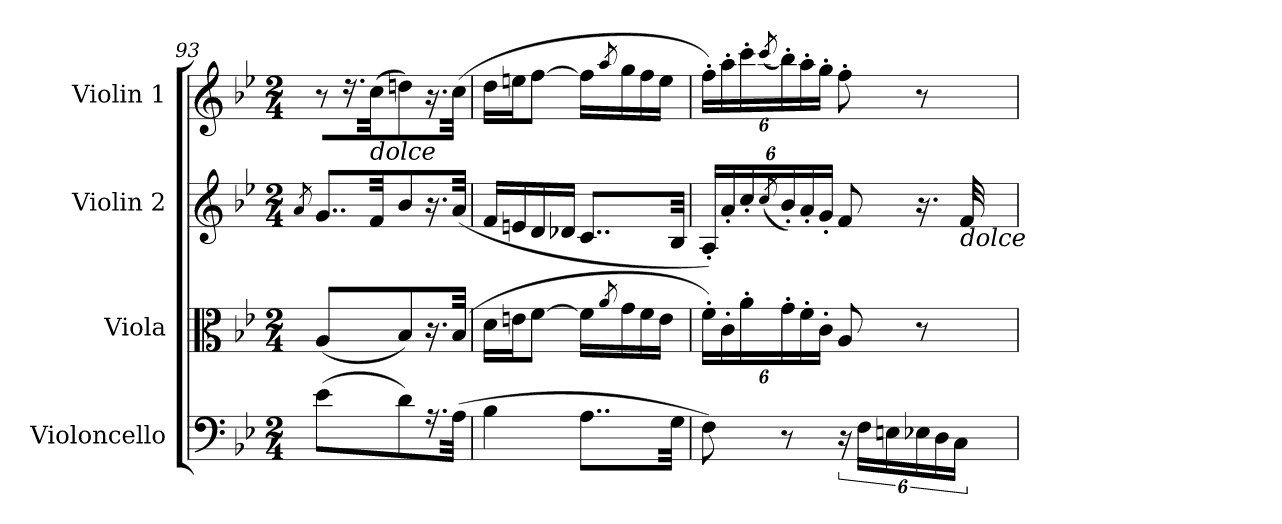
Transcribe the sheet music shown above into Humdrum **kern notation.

**kern	**kern	**kern	**kern
*part4	*part3	*part2	*part1
*staff4	*staff3	*staff2	*staff1
*I"Violoncello	*I"Viola	*I"Violin 2	*I"Violin 1
*I'Vc	*I'Vla	*I'Vln	*I'Vln
!!LO:PB:g=z
*clefF4	*clefC3	*clefG2	*clefG2
*k[b-e-]	*k[b-e-]	*k[b-e-]	*k[b-e-]
*M2/4	*M2/4	*M2/4	*M2/4
=93	=93	=93	=93
.	.	8qa/	.
(4e-\	(4A/	8..g/L	8r
.	.	.	16.r
!	!	!	!LO:TX:b:i:t=dolce
.	.	32f/Jkk	(32cc\KKL
8d\L)	8B-/L)	8b-/L	8ddn\)
16.r	16.r	16.r	16.r
(32A\JJk	(32B-/JJk	(32a/JJk	(32cc\JJk
=94	=94	=94	=94
4B-\	16d\LL	16f/LL	16dd\LL
.	16en\J	16en/	16een\J
.	[8f\J	16d/	[8ff\J
.	.	16d-X/JJ	.
8..A\L	16f\LL]	8..c/L	16ff\LL]
.	8qa/	.	8qaa/
.	16g\	.	16gg\
.	16f\	.	16ff\
.	16e\JJ	.	16ee\JJ
32G\Jkk	.	32B-/Jkk	.
=95	=95	=95	=95
*	*Xbrackettup	*Xbrackettup	*Xbrackettup
8F\)	24f'\LL)	24A'/LL)	24ff'\LL)
.	24c'\	24a'/	24aa'\
.	24a'\	24cc'/	24ccc'\
.	.	(8qcc/	(8qccc/
8r	24g'\	24b-'/)	24bb-'\)
.	24f'\	24a'/	24aa'\
.	24c'\JJ	24g'/JJ	24gg'\JJ
24r	8A/	8f/	8ff'\
24F\LL	.	.	.
24En\	.	.	.
24E-X\	8r	16.r	8r
24D\	.	.	.
24C\JJ	.	.	.
!	!	!LO:TX:b:i:t=dolce	!
.	.	32f/	.
=	=	=	=
*-	*-	*-	*-
